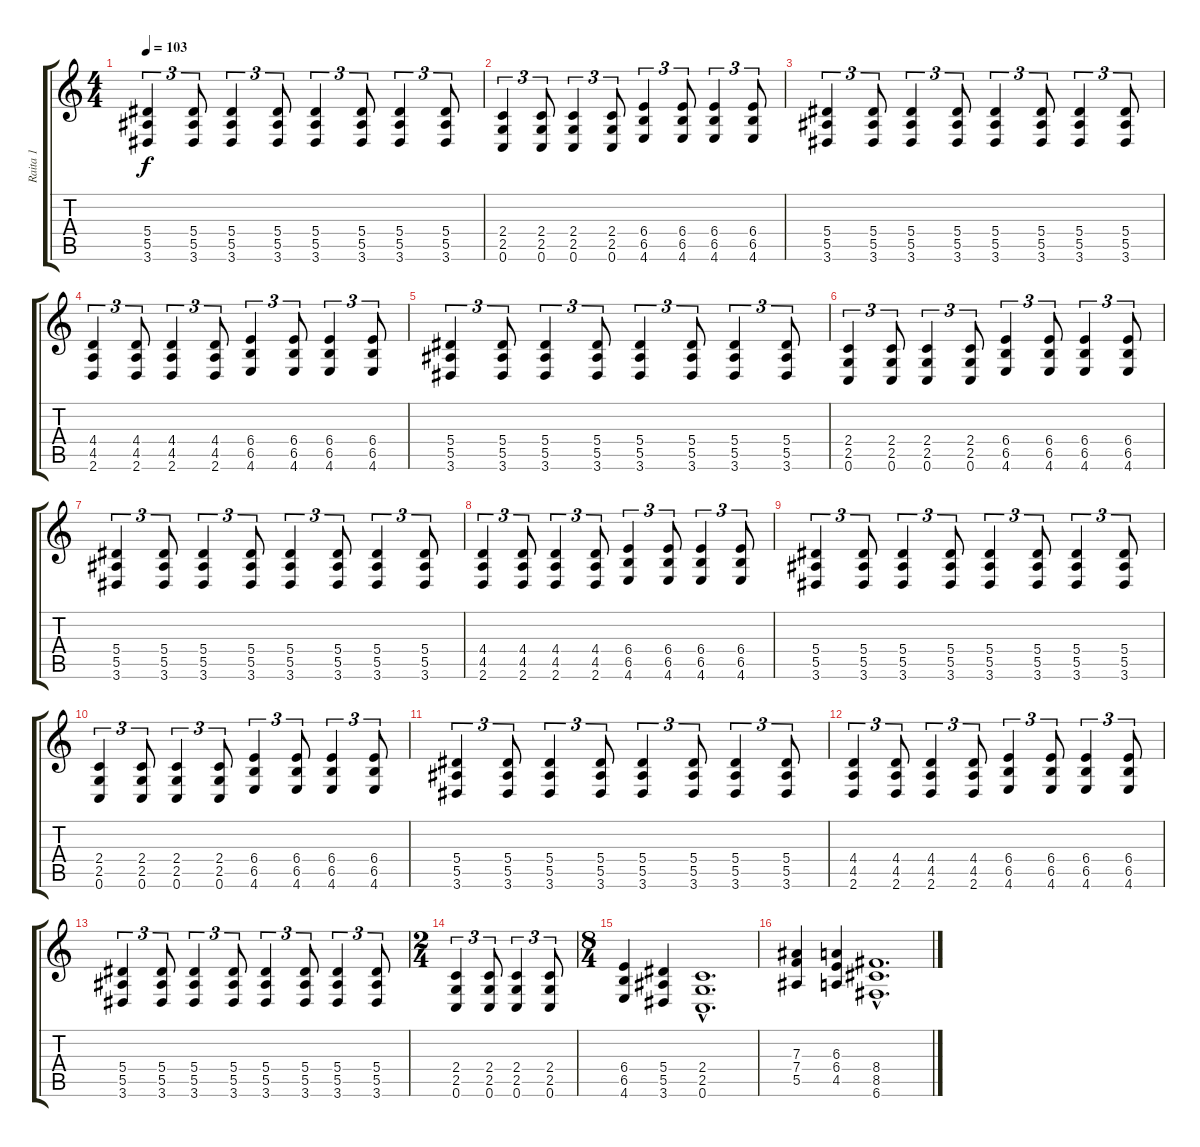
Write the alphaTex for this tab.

\track ("Raita 1" "Raita 1") {instrument distortionguitar}
\staff {score tabs}
\tuning (C4 G3 Eb3 Bb2 F2 C2) {hide}
\ts (4 4)
\tempo 103
\clef g2
\ks c
(5.4 5.5 3.6).4{tu (3 2) dy f} (5.4 5.5 3.6).8{tu (3 2)} (5.4 5.5 3.6).4{tu (3 2)} (5.4 5.5 3.6).8{tu (3 2)} (5.4 5.5 3.6).4{tu (3 2)} (5.4 5.5 3.6).8{tu (3 2)} (5.4 5.5 3.6).4{tu (3 2)} (5.4 5.5 3.6).8{tu (3 2)} |
(2.4 2.5 0.6).4{tu (3 2)} (2.4 2.5 0.6).8{tu (3 2)} (2.4 2.5 0.6).4{tu (3 2)} (2.4 2.5 0.6).8{tu (3 2)} (6.4 6.5 4.6).4{tu (3 2)} (6.4 6.5 4.6).8{tu (3 2)} (6.4 6.5 4.6).4{tu (3 2)} (6.4 6.5 4.6).8{tu (3 2)} |
(5.4 5.5 3.6).4{tu (3 2)} (5.4 5.5 3.6).8{tu (3 2)} (5.4 5.5 3.6).4{tu (3 2)} (5.4 5.5 3.6).8{tu (3 2)} (5.4 5.5 3.6).4{tu (3 2)} (5.4 5.5 3.6).8{tu (3 2)} (5.4 5.5 3.6).4{tu (3 2)} (5.4 5.5 3.6).8{tu (3 2)} |
(4.4 4.5 2.6).4{tu (3 2)} (4.4 4.5 2.6).8{tu (3 2)} (4.4 4.5 2.6).4{tu (3 2)} (4.4 4.5 2.6).8{tu (3 2)} (6.4 6.5 4.6).4{tu (3 2)} (6.4 6.5 4.6).8{tu (3 2)} (6.4 6.5 4.6).4{tu (3 2)} (6.4 6.5 4.6).8{tu (3 2)} |
(5.4 5.5 3.6).4{tu (3 2)} (5.4 5.5 3.6).8{tu (3 2)} (5.4 5.5 3.6).4{tu (3 2)} (5.4 5.5 3.6).8{tu (3 2)} (5.4 5.5 3.6).4{tu (3 2)} (5.4 5.5 3.6).8{tu (3 2)} (5.4 5.5 3.6).4{tu (3 2)} (5.4 5.5 3.6).8{tu (3 2)} |
(2.4 2.5 0.6).4{tu (3 2)} (2.4 2.5 0.6).8{tu (3 2)} (2.4 2.5 0.6).4{tu (3 2)} (2.4 2.5 0.6).8{tu (3 2)} (6.4 6.5 4.6).4{tu (3 2)} (6.4 6.5 4.6).8{tu (3 2)} (6.4 6.5 4.6).4{tu (3 2)} (6.4 6.5 4.6).8{tu (3 2)} |
(5.4 5.5 3.6).4{tu (3 2)} (5.4 5.5 3.6).8{tu (3 2)} (5.4 5.5 3.6).4{tu (3 2)} (5.4 5.5 3.6).8{tu (3 2)} (5.4 5.5 3.6).4{tu (3 2)} (5.4 5.5 3.6).8{tu (3 2)} (5.4 5.5 3.6).4{tu (3 2)} (5.4 5.5 3.6).8{tu (3 2)} |
(4.4 4.5 2.6).4{tu (3 2)} (4.4 4.5 2.6).8{tu (3 2)} (4.4 4.5 2.6).4{tu (3 2)} (4.4 4.5 2.6).8{tu (3 2)} (6.4 6.5 4.6).4{tu (3 2)} (6.4 6.5 4.6).8{tu (3 2)} (6.4 6.5 4.6).4{tu (3 2)} (6.4 6.5 4.6).8{tu (3 2)} |
(5.4 5.5 3.6).4{tu (3 2)} (5.4 5.5 3.6).8{tu (3 2)} (5.4 5.5 3.6).4{tu (3 2)} (5.4 5.5 3.6).8{tu (3 2)} (5.4 5.5 3.6).4{tu (3 2)} (5.4 5.5 3.6).8{tu (3 2)} (5.4 5.5 3.6).4{tu (3 2)} (5.4 5.5 3.6).8{tu (3 2)} |
(2.4 2.5 0.6).4{tu (3 2)} (2.4 2.5 0.6).8{tu (3 2)} (2.4 2.5 0.6).4{tu (3 2)} (2.4 2.5 0.6).8{tu (3 2)} (6.4 6.5 4.6).4{tu (3 2)} (6.4 6.5 4.6).8{tu (3 2)} (6.4 6.5 4.6).4{tu (3 2)} (6.4 6.5 4.6).8{tu (3 2)} |
(5.4 5.5 3.6).4{tu (3 2)} (5.4 5.5 3.6).8{tu (3 2)} (5.4 5.5 3.6).4{tu (3 2)} (5.4 5.5 3.6).8{tu (3 2)} (5.4 5.5 3.6).4{tu (3 2)} (5.4 5.5 3.6).8{tu (3 2)} (5.4 5.5 3.6).4{tu (3 2)} (5.4 5.5 3.6).8{tu (3 2)} |
(4.4 4.5 2.6).4{tu (3 2)} (4.4 4.5 2.6).8{tu (3 2)} (4.4 4.5 2.6).4{tu (3 2)} (4.4 4.5 2.6).8{tu (3 2)} (6.4 6.5 4.6).4{tu (3 2)} (6.4 6.5 4.6).8{tu (3 2)} (6.4 6.5 4.6).4{tu (3 2)} (6.4 6.5 4.6).8{tu (3 2)} |
(5.4 5.5 3.6).4{tu (3 2)} (5.4 5.5 3.6).8{tu (3 2)} (5.4 5.5 3.6).4{tu (3 2)} (5.4 5.5 3.6).8{tu (3 2)} (5.4 5.5 3.6).4{tu (3 2)} (5.4 5.5 3.6).8{tu (3 2)} (5.4 5.5 3.6).4{tu (3 2)} (5.4 5.5 3.6).8{tu (3 2)} |
\ts (2 4)
(2.4 2.5 0.6).4{tu (3 2)} (2.4 2.5 0.6).8{tu (3 2)} (2.4 2.5 0.6).4{tu (3 2)} (2.4 2.5 0.6).8{tu (3 2)} |
\ts (8 4)
(6.4 6.5 4.6).4 (5.4 5.5 3.6).4 (2.4{hac} 2.5{hac} 0.6{hac}).1{d} |
(7.3 7.4 5.5).4 (6.3 6.4 4.5).4 (8.4{hac} 8.5{hac} 6.6{hac}).1{d}
